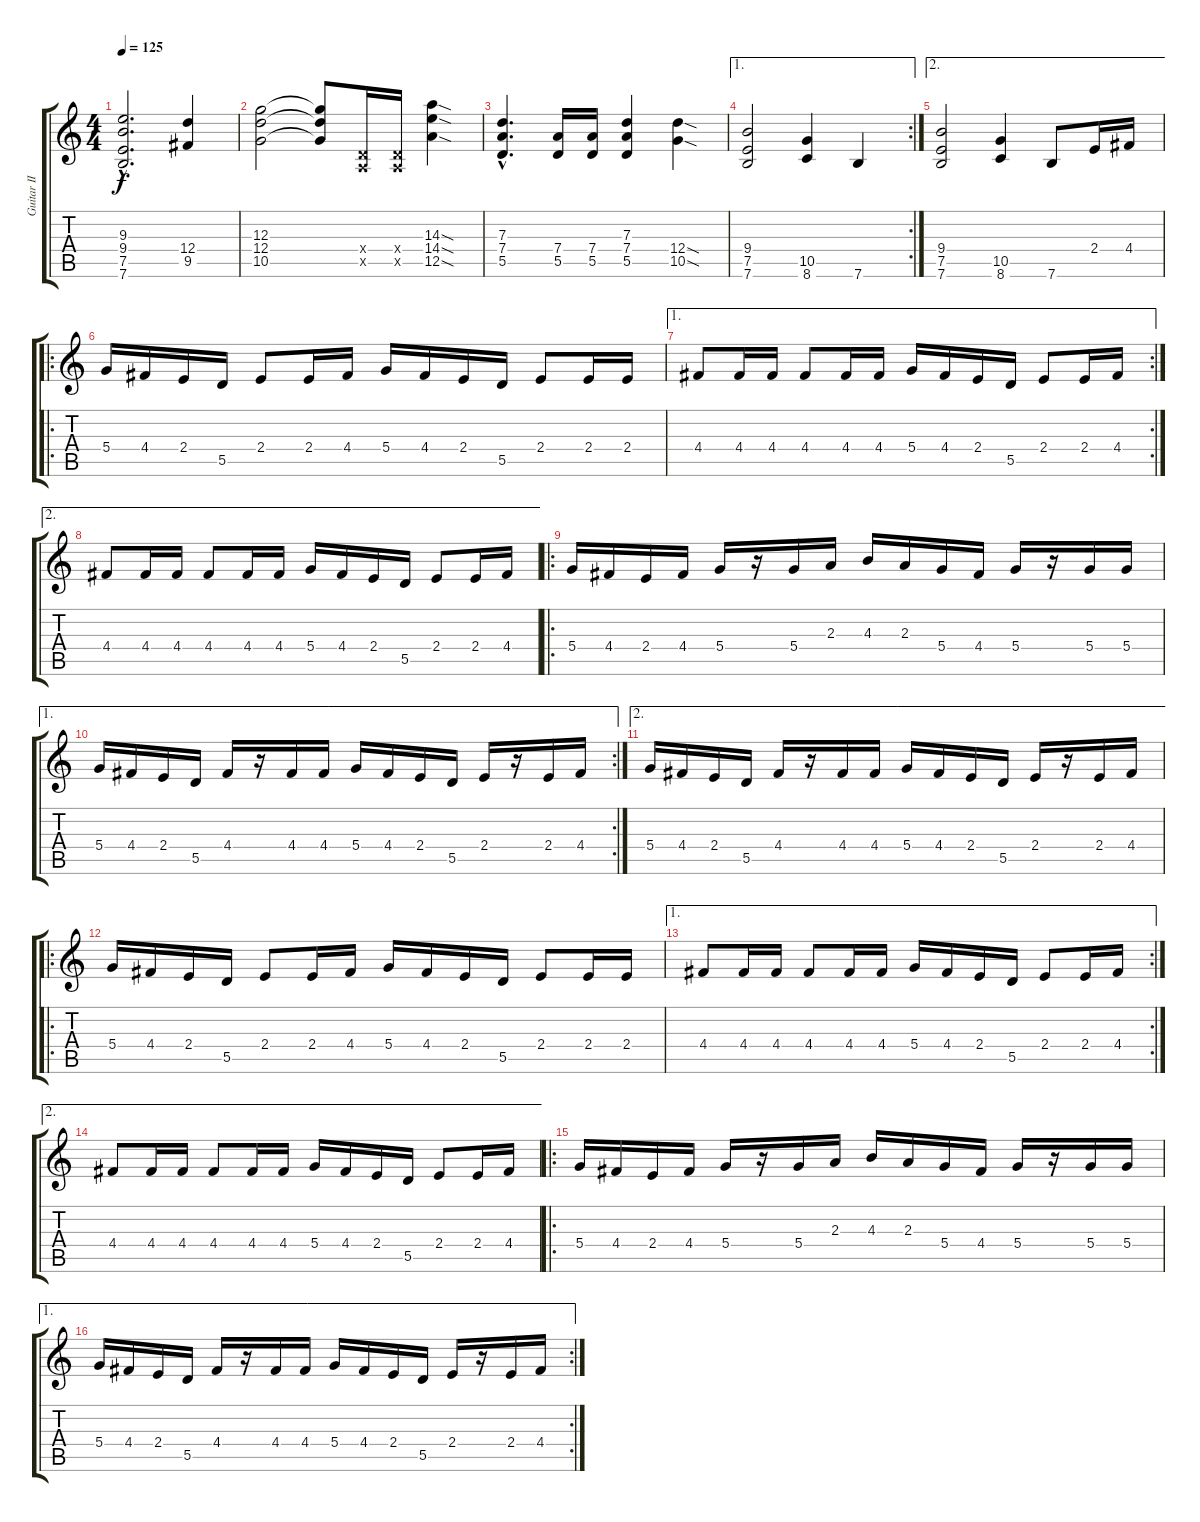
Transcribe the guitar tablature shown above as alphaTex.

\track ("Guitar II" "Guitar II") {instrument acousticguitarsteel}
\staff {score tabs}
\tuning (E4 B3 G3 D3 A2 E2) {hide}
\ts (4 4)
\tempo 125
\clef g2
\ks c
(9.3{hac} 9.4{hac} 7.5{hac} 7.6{hac}).2{d dy f} (12.4 9.5).4 |
(12.3 12.4 10.5).2 (12.3{t} 12.4{t} 10.5{t}).8 (0.4{x} 0.5{x}).16 (0.4{x} 0.5{x}).16 (14.3{sod} 14.4{sod} 12.5{sod}).4 |
(7.3{hac} 7.4{hac} 5.5{hac}).4{d} (7.4 5.5).16 (7.4 5.5).16 (7.3 7.4 5.5).4 (12.4{sod} 10.5{sod}).4 |
\ae 1
\rc 2
(9.4 7.5 7.6).2 (10.5 8.6).4 7.6.4 |
\ae 2
(9.4 7.5 7.6).2 (10.5 8.6).4 7.6.8 2.4.16 4.4.16 |
\ro
5.4.16 4.4.16 2.4.16 5.5.16 2.4.8 2.4.16 4.4.16 5.4.16 4.4.16 2.4.16 5.5.16 2.4.8 2.4.16 2.4.16 |
\ae 1
\rc 2
4.4.8 4.4.16 4.4.16 4.4.8 4.4.16 4.4.16 5.4.16 4.4.16 2.4.16 5.5.16 2.4.8 2.4.16 4.4.16 |
\ae 2
4.4.8 4.4.16 4.4.16 4.4.8 4.4.16 4.4.16 5.4.16 4.4.16 2.4.16 5.5.16 2.4.8 2.4.16 4.4.16 |
\ro
5.4.16 4.4.16 2.4.16 4.4.16 5.4.16 r.16 5.4.16 2.3.16 4.3.16 2.3.16 5.4.16 4.4.16 5.4.16 r.16 5.4.16 5.4.16 |
\ae 1
\rc 2
5.4.16 4.4.16 2.4.16 5.5.16 4.4.16 r.16 4.4.16 4.4.16 5.4.16 4.4.16 2.4.16 5.5.16 2.4.16 r.16 2.4.16 4.4.16 |
\ae 2
5.4.16 4.4.16 2.4.16 5.5.16 4.4.16 r.16 4.4.16 4.4.16 5.4.16 4.4.16 2.4.16 5.5.16 2.4.16 r.16 2.4.16 4.4.16 |
\ro
5.4.16 4.4.16 2.4.16 5.5.16 2.4.8 2.4.16 4.4.16 5.4.16 4.4.16 2.4.16 5.5.16 2.4.8 2.4.16 2.4.16 |
\ae 1
\rc 2
4.4.8 4.4.16 4.4.16 4.4.8 4.4.16 4.4.16 5.4.16 4.4.16 2.4.16 5.5.16 2.4.8 2.4.16 4.4.16 |
\ae 2
4.4.8 4.4.16 4.4.16 4.4.8 4.4.16 4.4.16 5.4.16 4.4.16 2.4.16 5.5.16 2.4.8 2.4.16 4.4.16 |
\ro
5.4.16 4.4.16 2.4.16 4.4.16 5.4.16 r.16 5.4.16 2.3.16 4.3.16 2.3.16 5.4.16 4.4.16 5.4.16 r.16 5.4.16 5.4.16 |
\ae 1
\rc 2
5.4.16 4.4.16 2.4.16 5.5.16 4.4.16 r.16 4.4.16 4.4.16 5.4.16 4.4.16 2.4.16 5.5.16 2.4.16 r.16 2.4.16 4.4.16
